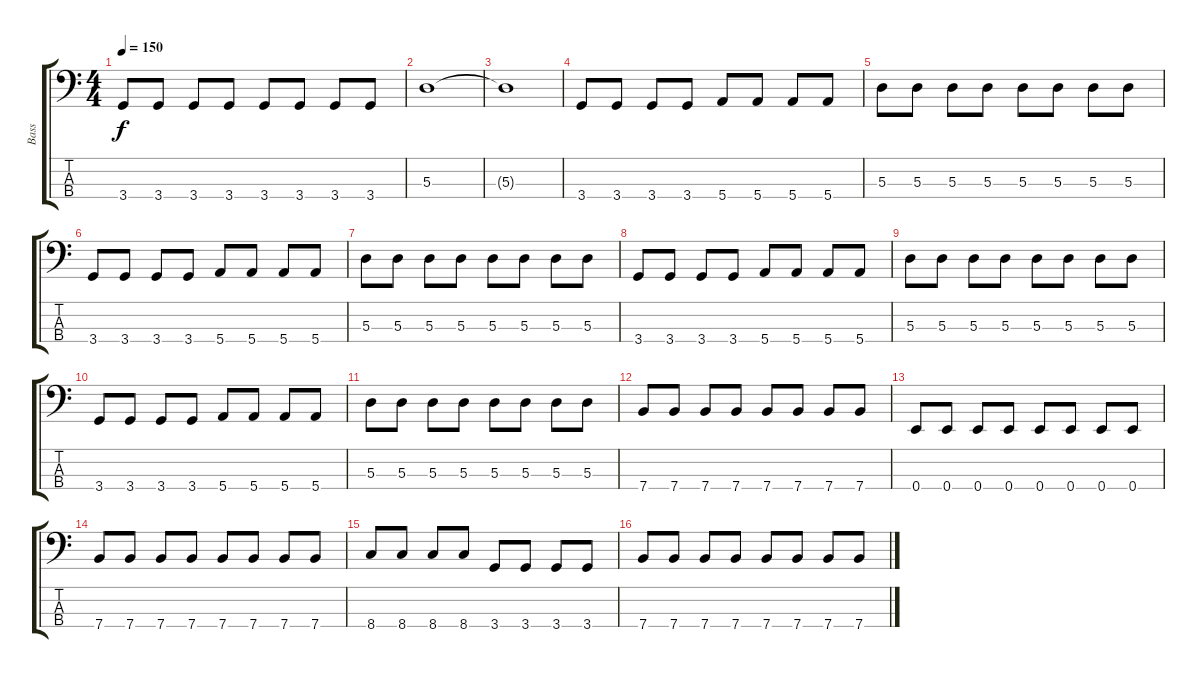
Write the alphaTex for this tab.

\track ("Bass" "Bass") {instrument electricbassfinger}
\staff {score tabs}
\tuning (G2 D2 A1 E1) {hide}
\ts (4 4)
\tempo 150
\clef f4
\ks c
3.4.8{dy f} 3.4.8 3.4.8 3.4.8 3.4.8 3.4.8 3.4.8 3.4.8 |
5.3.1 |
5.3{t}.1 |
3.4.8 3.4.8 3.4.8 3.4.8 5.4.8 5.4.8 5.4.8 5.4.8 |
5.3.8 5.3.8 5.3.8 5.3.8 5.3.8 5.3.8 5.3.8 5.3.8 |
3.4.8 3.4.8 3.4.8 3.4.8 5.4.8 5.4.8 5.4.8 5.4.8 |
5.3.8 5.3.8 5.3.8 5.3.8 5.3.8 5.3.8 5.3.8 5.3.8 |
3.4.8 3.4.8 3.4.8 3.4.8 5.4.8 5.4.8 5.4.8 5.4.8 |
5.3.8 5.3.8 5.3.8 5.3.8 5.3.8 5.3.8 5.3.8 5.3.8 |
3.4.8 3.4.8 3.4.8 3.4.8 5.4.8 5.4.8 5.4.8 5.4.8 |
5.3.8 5.3.8 5.3.8 5.3.8 5.3.8 5.3.8 5.3.8 5.3.8 |
7.4.8 7.4.8 7.4.8 7.4.8 7.4.8 7.4.8 7.4.8 7.4.8 |
0.4.8 0.4.8 0.4.8 0.4.8 0.4.8 0.4.8 0.4.8 0.4.8 |
7.4.8 7.4.8 7.4.8 7.4.8 7.4.8 7.4.8 7.4.8 7.4.8 |
8.4.8 8.4.8 8.4.8 8.4.8 3.4.8 3.4.8 3.4.8 3.4.8 |
7.4.8 7.4.8 7.4.8 7.4.8 7.4.8 7.4.8 7.4.8 7.4.8
